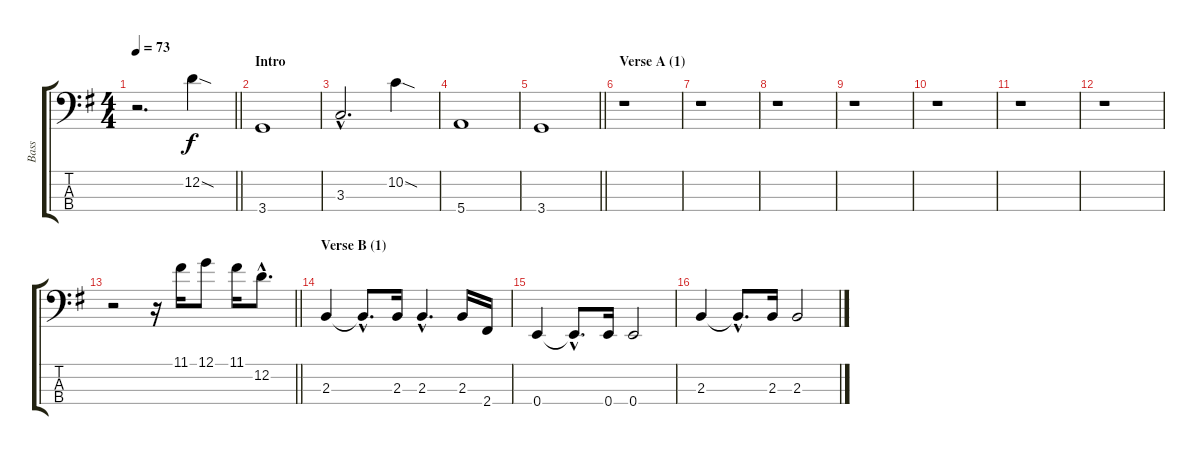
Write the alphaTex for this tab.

\track ("Bass" "Bass") {instrument electricbassfinger}
\staff {score tabs}
\tuning (G2 D2 A1 E1) {hide}
\ts (4 4)
\tempo 73
\clef f4
\barLineRight lightlight
\ks g
r.2{d dy f instrument electricbassfinger} 12.2{sod}.4 |
\section ("" "Intro")
3.4.1 |
3.3{hac}.2{d} 10.2{sod}.4 |
5.4.1 |
\barLineRight lightlight
3.4.1 |
\section ("" "Verse A (1)")
r.1 |
r.1 |
r.1 |
r.1 |
r.1 |
r.1 |
r.1 |
\barLineRight lightlight
r.2 r.16 11.1.16 12.1.8 11.1.16 12.2{hac}.8{d} |
\section ("" "Verse B (1)")
2.3.4 2.3{hac t}.8{d} 2.3.16 2.3{hac}.4{d} 2.3.16 2.4.16 |
0.4.4 0.4{hac t}.8{d} 0.4.16 0.4.2 |
2.3.4 2.3{hac t}.8{d} 2.3.16 2.3.2
